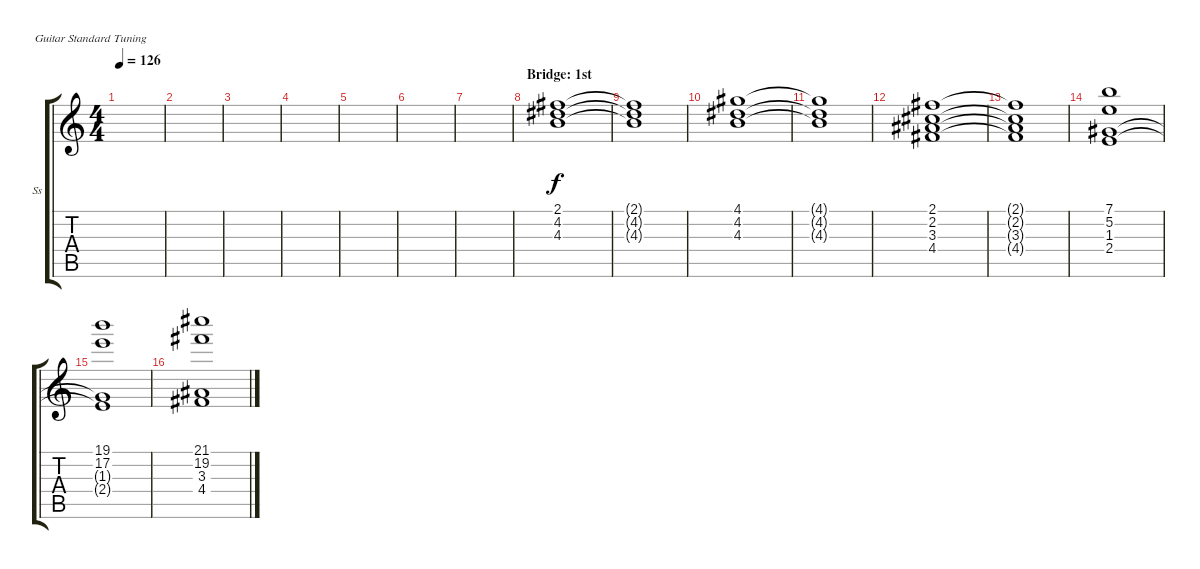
\defaultSystemsLayout 4
\bracketExtendMode groupsimilarinstruments
\firstSystemTrackNameOrientation horizontal
\otherSystemsTrackNameOrientation horizontal
\track ("Strings" "Ss") {instrument acousticguitarsteel}
\staff {score tabs}
\tuning (E4 B3 G3 D3 A2 E2)
\ts (4 4)
\tempo 126
\clef g2
\scale
0.333333
\ks c
|
\scale
0.333333 |
\scale
0.333333 |
\scale
0.333333 |
\scale
0.333333 |
\scale
0.333333 |
\scale
0.333333 |
\section ("" "Bridge: 1st")
\scale
0.333333 (4.3 4.2 2.1).1 |
\scale
0.333333 (4.3{t} 4.2{t} 2.1{t}).1 |
\scale
0.333333 (4.3 4.2 4.1).1 |
\scale
0.333333 (4.3{t} 4.2{t} 4.1{t}).1 |
\scale
0.333333 (2.1 2.2 3.3 4.4).1 |
\scale
0.333333 (2.1{t} 2.2{t} 3.3{t} 4.4{t}).1 |
\scale
0.333333 (7.1 5.2 1.3 2.4).1 |
\scale
0.333333 (19.1 17.2 1.3{t} 2.4{t}).1 |
\scale
0.333333 (21.1 19.2 3.3 4.4).1
